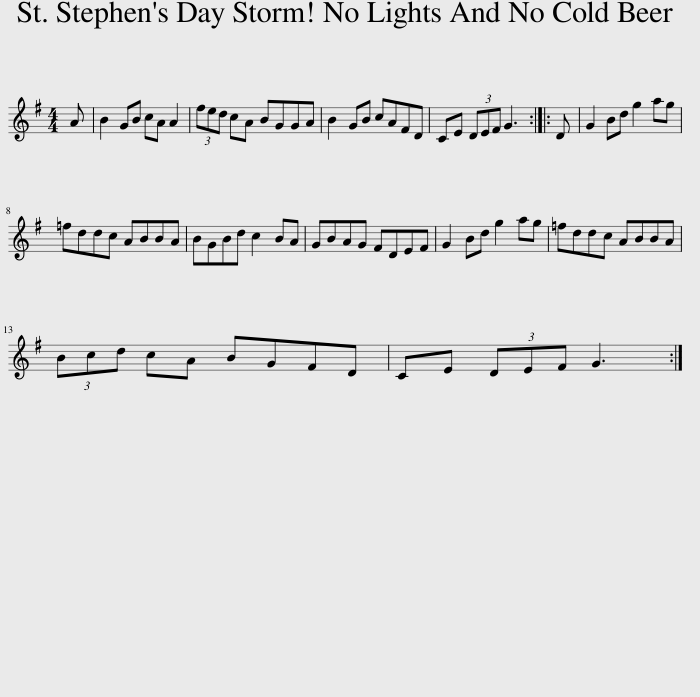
X:1
L:1/8
M:4/4
I:linebreak $
K:G
V:1 treble
V:1
 A | B2 GB cA A2 | (3fed cA BGGA | B2 GB cAFD | CE (3DEF G3 :: %5
 D | G2 Bd g2 ag |$ =fddc ABBA | BGBd c2 BA | GBAG FDEF | %10
 G2 Bd g2 ag | =fddc ABBA |$ (3Bcd cA BGFD | CE (3DEF G3 :| %14
